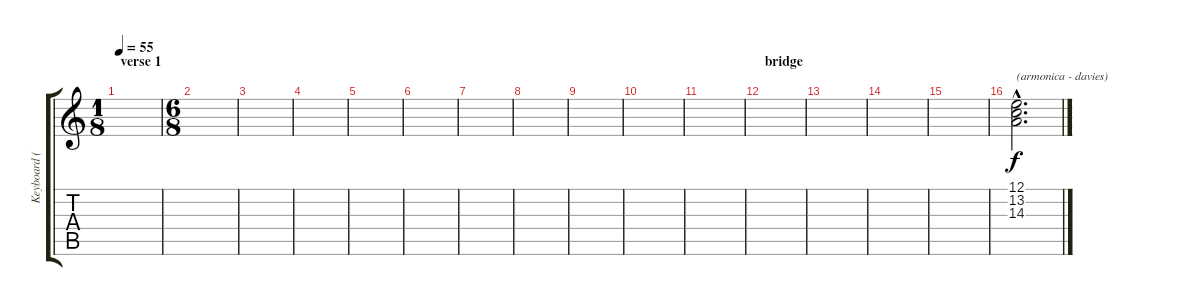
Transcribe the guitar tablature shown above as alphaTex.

\track ("Keyboard (Davies)" "Keyboard (") {instrument drawbarorgan}
\staff {score tabs}
\tuning (E4 B3 G3 D3 A2 E2) {hide}
\ts (1 8)
\section ("" "verse 1")
\tempo 55
\clef g2
\ks c
|
\ts (6 8)
|
|
|
|
|
|
|
|
|
|
\section ("" "bridge")
|
|
|
|
(12.1{hac} 13.2{hac} 14.3{hac}).2{d txt "(armonica - davies)" volume 10 instrument harmonica}
